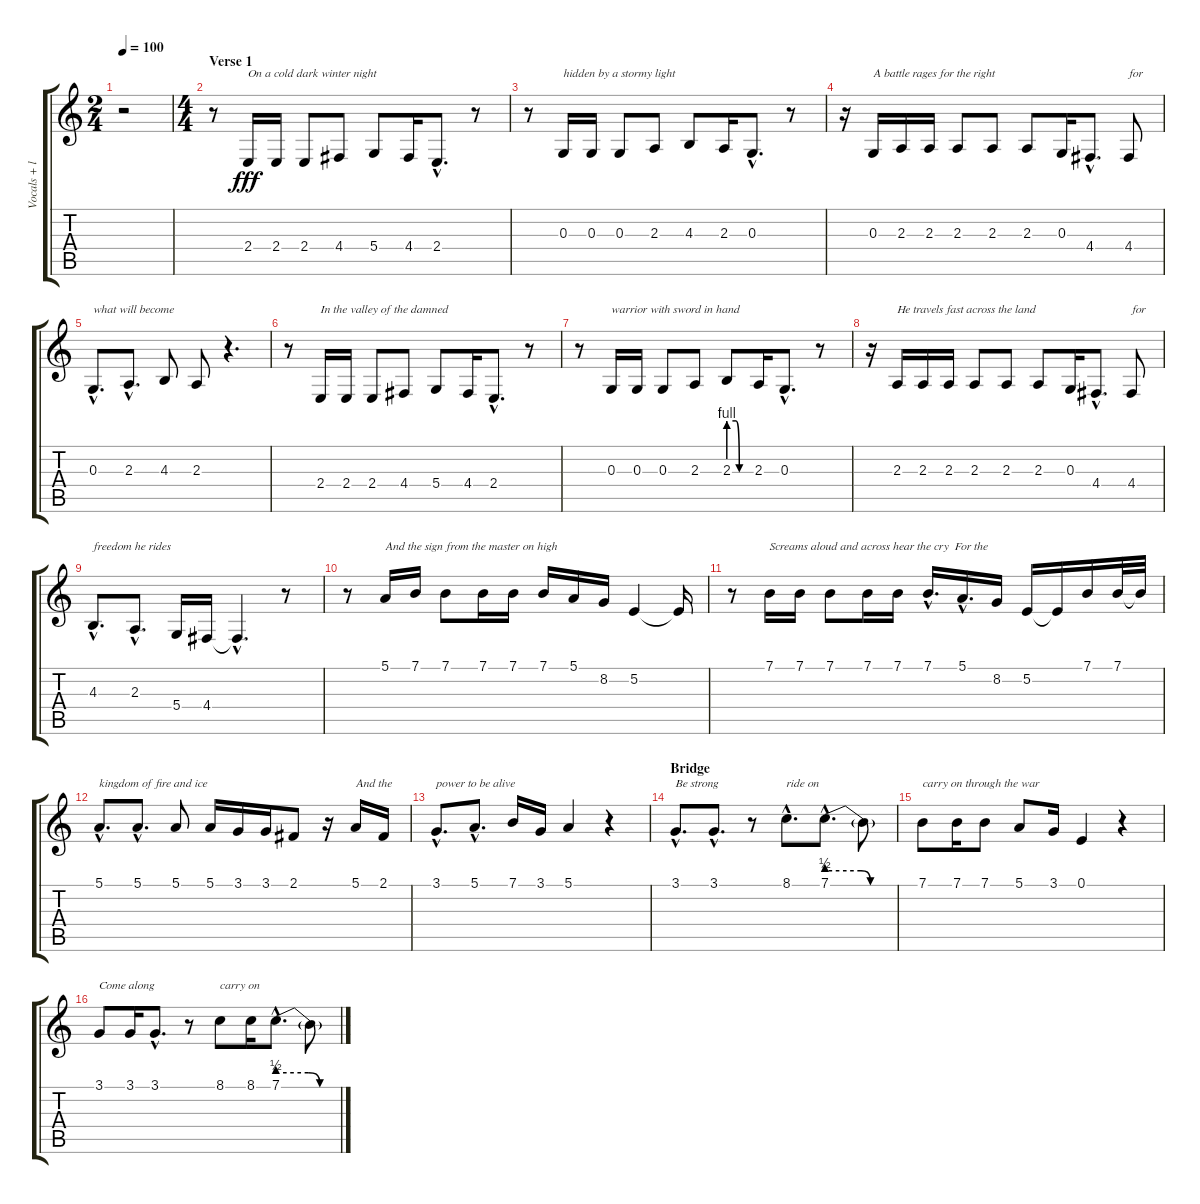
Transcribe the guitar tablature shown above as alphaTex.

\track ("Vocals + lyrics" "Vocals + l") {instrument lead2sawtooth}
\staff {score tabs}
\tuning (E4 B3 G3 D3 A2 E2) {hide}
\ts (2 4)
\tempo 100
\clef g2
\ks c
r.2{dy fff} |
\ts (4 4)
\section ("" "Verse 1")
r.8 2.4.16{txt "On a cold dark winter night"} 2.4.16 2.4.8 4.4.8 5.4.8 4.4.16 2.4{hac}.8{d} r.8 |
r.8 0.3.16{txt "hidden by a stormy light"} 0.3.16 0.3.8 2.3.8 4.3.8 2.3.16 0.3{hac}.8{d} r.8 |
r.16 0.3.16{txt "A battle rages for the right"} 2.3.16 2.3.16 2.3.8 2.3.8 2.3.8 0.3.16 4.4{hac}.8{d} 4.4.8{txt "for"} |
0.3{hac}.8{d txt "what will become"} 2.3{hac}.8{d} 4.3.8 2.3.8 r.4{d} |
r.8 2.4.16{txt "In the valley of the damned"} 2.4.16 2.4.8 4.4.8 5.4.8 4.4.16 2.4{hac}.8{d} r.8 |
r.8 0.3.16{txt "warrior with sword in hand"} 0.3.16 0.3.8 2.3.8 2.3{be (custom 0 4 20 4 29 0 60 0)}.8 2.3.16 0.3{hac}.8{d} r.8 |
r.16 2.3.16{txt "He travels fast across the land "} 2.3.16 2.3.16 2.3.8 2.3.8 2.3.8 0.3.16 4.4{hac}.8{d} 4.4.8{txt "for"} |
4.3{hac}.8{d txt "freedom he rides"} 2.3{hac}.8{d} 5.4.16 4.4.16 4.4{hac t}.4{d} r.8 |
r.8 5.1.16{txt "And the sign from the master on high "} 7.1.16 7.1.8 7.1.16 7.1.16 7.1.16 5.1.16 8.2.16 5.2.4 5.2{t}.16 |
r.8 7.1.16{txt "Screams aloud and across hear the cry  For the"} 7.1.16 7.1.8 7.1.16 7.1.16 7.1{hac}.16{d} 5.1{hac}.16{d} 8.2.16 5.2.16 5.2{t}.16 7.1.16 7.1.32 7.1{t}.32 |
5.1{hac}.8{d txt "kingdom of fire and ice "} 5.1{hac}.8{d} 5.1.8 5.1.16 3.1.16 3.1.16 2.1.8 r.16 5.1.16{txt "And the"} 2.1.16 |
3.1{hac}.8{d txt "power to be alive"} 5.1{hac}.8{d} 7.1.16 3.1.16 5.1.4 r.4 |
\section ("" "Bridge")
3.1{hac}.8{d txt "Be strong"} 3.1{hac}.8{d} r.8 8.1{hac}.8{d txt "ride on"} 7.1{be (custom 0 2 29 2 37 0 60 0) hac}.8{d} 7.1{t}.8 |
7.1.8{txt "carry on through the war "} 7.1.16 7.1.8 5.1.8 3.1.16 0.1.4 r.4 |
3.1.8{txt "Come along"} 3.1.16 3.1{hac}.8{d} r.8 8.1.8{txt "carry on"} 8.1.16 7.1{be (custom 0 2 29 2 40 0 60 0) hac}.8{d} 7.1{t}.8
